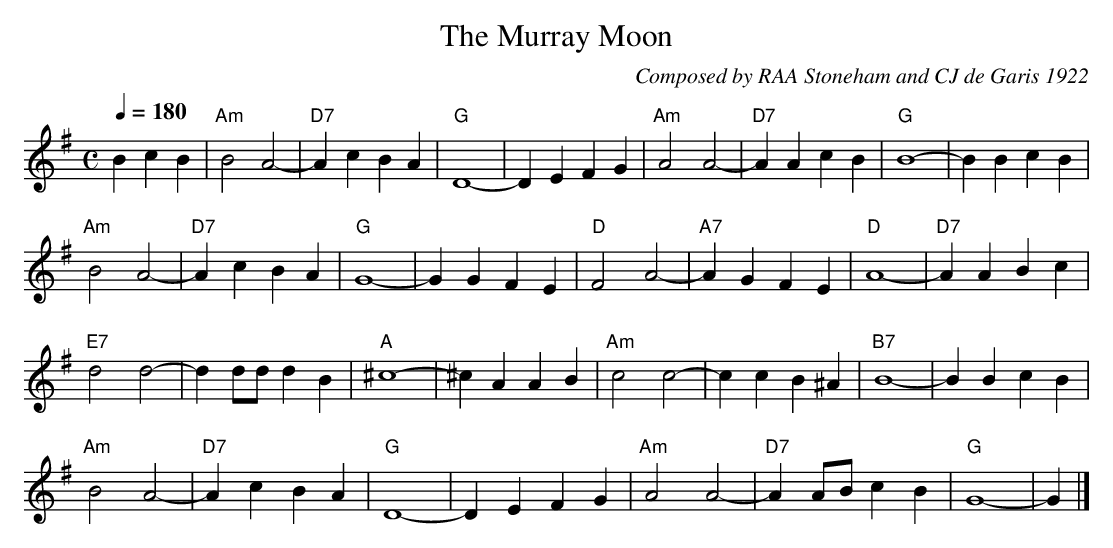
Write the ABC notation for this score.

X:1
T:Murray Moon, The
C:Composed by RAA Stoneham and CJ de Garis 1922
M:C
L:1/4
Q:180
K:G
BcB|"Am"B2A2-|"D7"AcBA|"G"D4-|DEFG|"Am"A2A2-|"D7"AAcB|"G"B4-|BBcB|
"Am"B2A2-|"D7"AcBA|"G"G4-|GGFE|"D"F2A2-|"A7"AGFE|"D"A4-|"D7"AABc|
"E7"d2d2-|dd/d/dB|"A"^c4-|^cAAB|"Am"c2c2-|ccB^A|"B7"B4-|BBcB|
"Am"B2A2-|"D7"AcBA|"G"D4-|DEFG|"Am"A2A2-|"D7"AA/B/cB|"G"G4-|G|]
